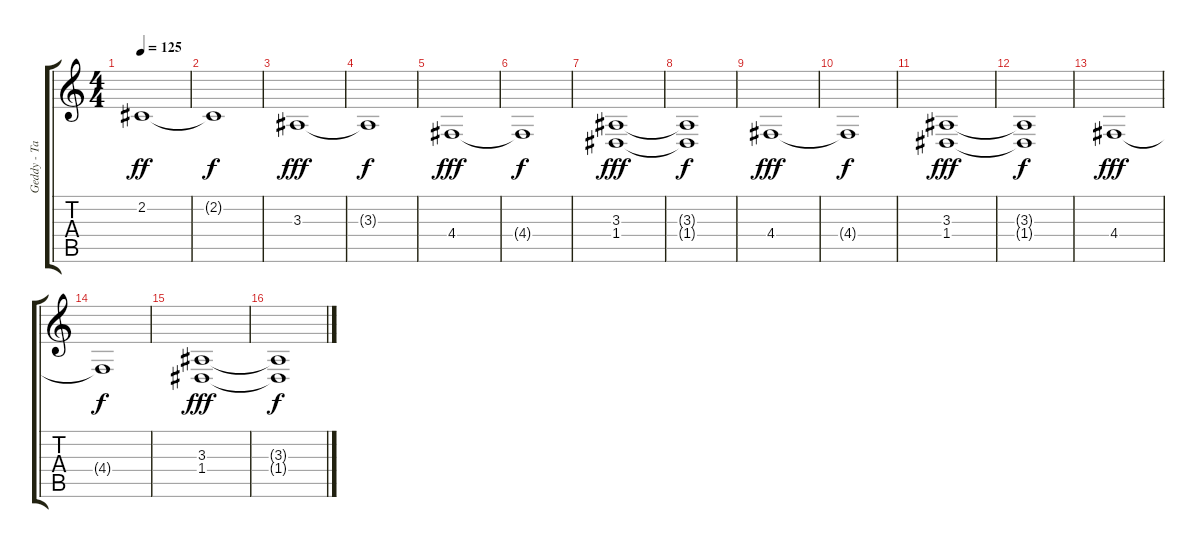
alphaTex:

\track ("Geddy - Taurus Pedal" "Geddy - Ta") {instrument pad8sweep}
\staff {score tabs}
\tuning (E4 B3 G3 D3 A2 E2) {hide}
\ts (4 4)
\tempo 125
\clef g2
\ks c
2.2.1{dy ff} |
2.2{t}.1{dy f} |
3.3.1{dy fff} |
3.3{t}.1{dy f} |
4.4.1{dy fff} |
4.4{t}.1{dy f} |
(3.3 1.4).1{dy fff} |
(3.3{t} 1.4{t}).1{dy f} |
4.4.1{dy fff} |
4.4{t}.1{dy f} |
(3.3 1.4).1{dy fff} |
(3.3{t} 1.4{t}).1{dy f} |
4.4.1{dy fff} |
4.4{t}.1{dy f} |
(3.3 1.4).1{dy fff} |
(3.3{t} 1.4{t}).1{dy f}
